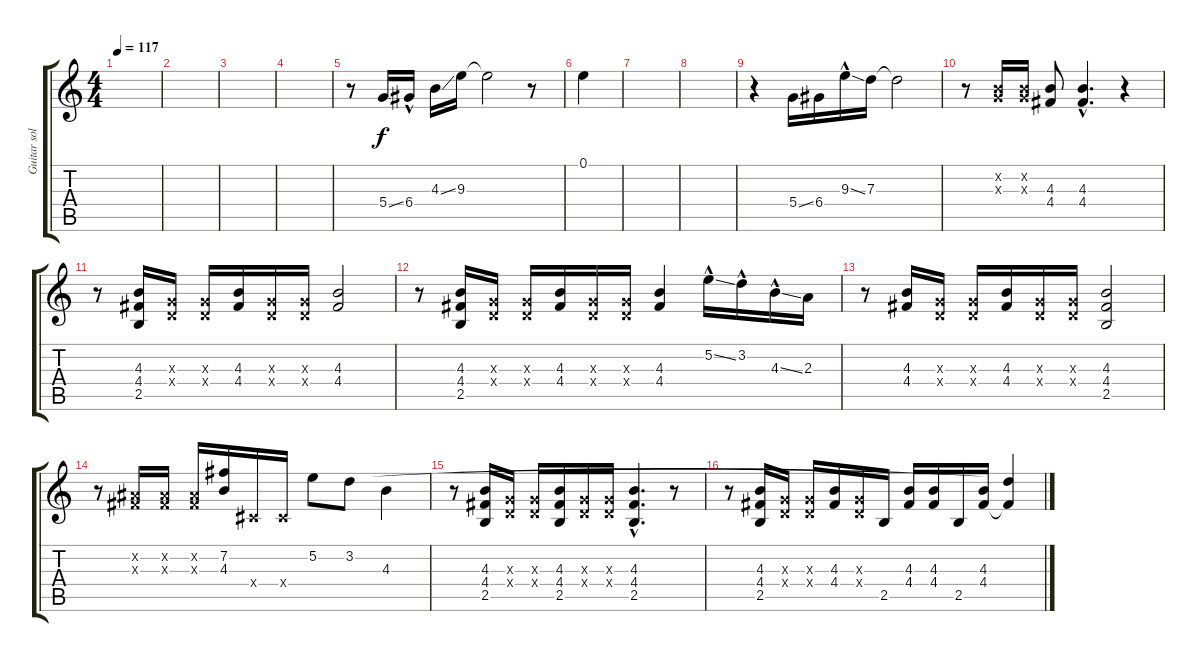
\track ("Guitar solo" "Guitar sol") {instrument distortionguitar}
\staff {score tabs}
\tuning (E4 B3 G3 D3 A2 E2) {hide}
\ts (4 4)
\tempo 117
\clef g2
\ks c
|
|
|
|
r.8 5.4{ss}.16 6.4{hac}.16 4.3{ss}.16 9.3.16 9.3{t}.2 r.8 |
0.1.4 |
|
|
r.4 5.4{ss}.16 6.4.16 9.3{ss hac}.16 7.3.16 7.3{t}.2 |
r.8 (0.2{x} 0.3{x}).16 (0.2{x} 0.3{x}).16 (4.3 4.4).8 (4.3{hac} 4.4{hac}).4{d} r.4 |
r.8 (4.3 4.4 2.5).16 (0.3{x} 0.4{x}).16 (0.3{x} 0.4{x}).16 (4.3 4.4).16 (0.3{x} 0.4{x}).16 (0.3{x} 0.4{x}).16 (4.3 4.4).2 |
r.8 (4.3 4.4 2.5).16 (0.3{x} 0.4{x}).16 (0.3{x} 0.4{x}).16 (4.3 4.4).16 (0.3{x} 0.4{x}).16 (0.3{x} 0.4{x}).16 (4.3 4.4).4 5.2{ss hac}.16 3.2{hac}.16 4.3{ss hac}.16 2.3.16 |
r.8 (4.3 4.4).16 (0.3{x} 0.4{x}).16 (0.3{x} 0.4{x}).16 (4.3 4.4).16 (0.3{x} 0.4{x}).16 (0.3{x} 0.4{x}).16 (4.3 4.4 2.5).2 |
r.8 (-1.2{x} -1.3{x}).16 (-1.2{x} -1.3{x}).16 (-1.2{x} -1.3{x}).16 (7.2 4.3).16 -1.4{x}.16 -1.4{x}.16 5.2.8 3.2.8 4.3.4 |
r.8 (4.3 4.4 2.5).16 (0.3{x} 0.4{x}).16 (0.3{x} 0.4{x}).16 (4.3 4.4 2.5).16 (0.3{x} 0.4{x}).16 (0.3{x} 0.4{x}).16 (4.3{hac} 4.4{hac} 2.5{hac}).4{d} r.8 |
r.8 (4.3 4.4 2.5).16 (0.3{x} 0.4{x}).16 (0.3{x} 0.4{x}).16 (4.3 4.4).16 (0.3{x} 0.4{x}).16 2.5.16 (4.3 4.4).16 (4.3 4.4).16 2.5.16 (4.3 4.4).16 (3.2{t} 4.4{t}).4
